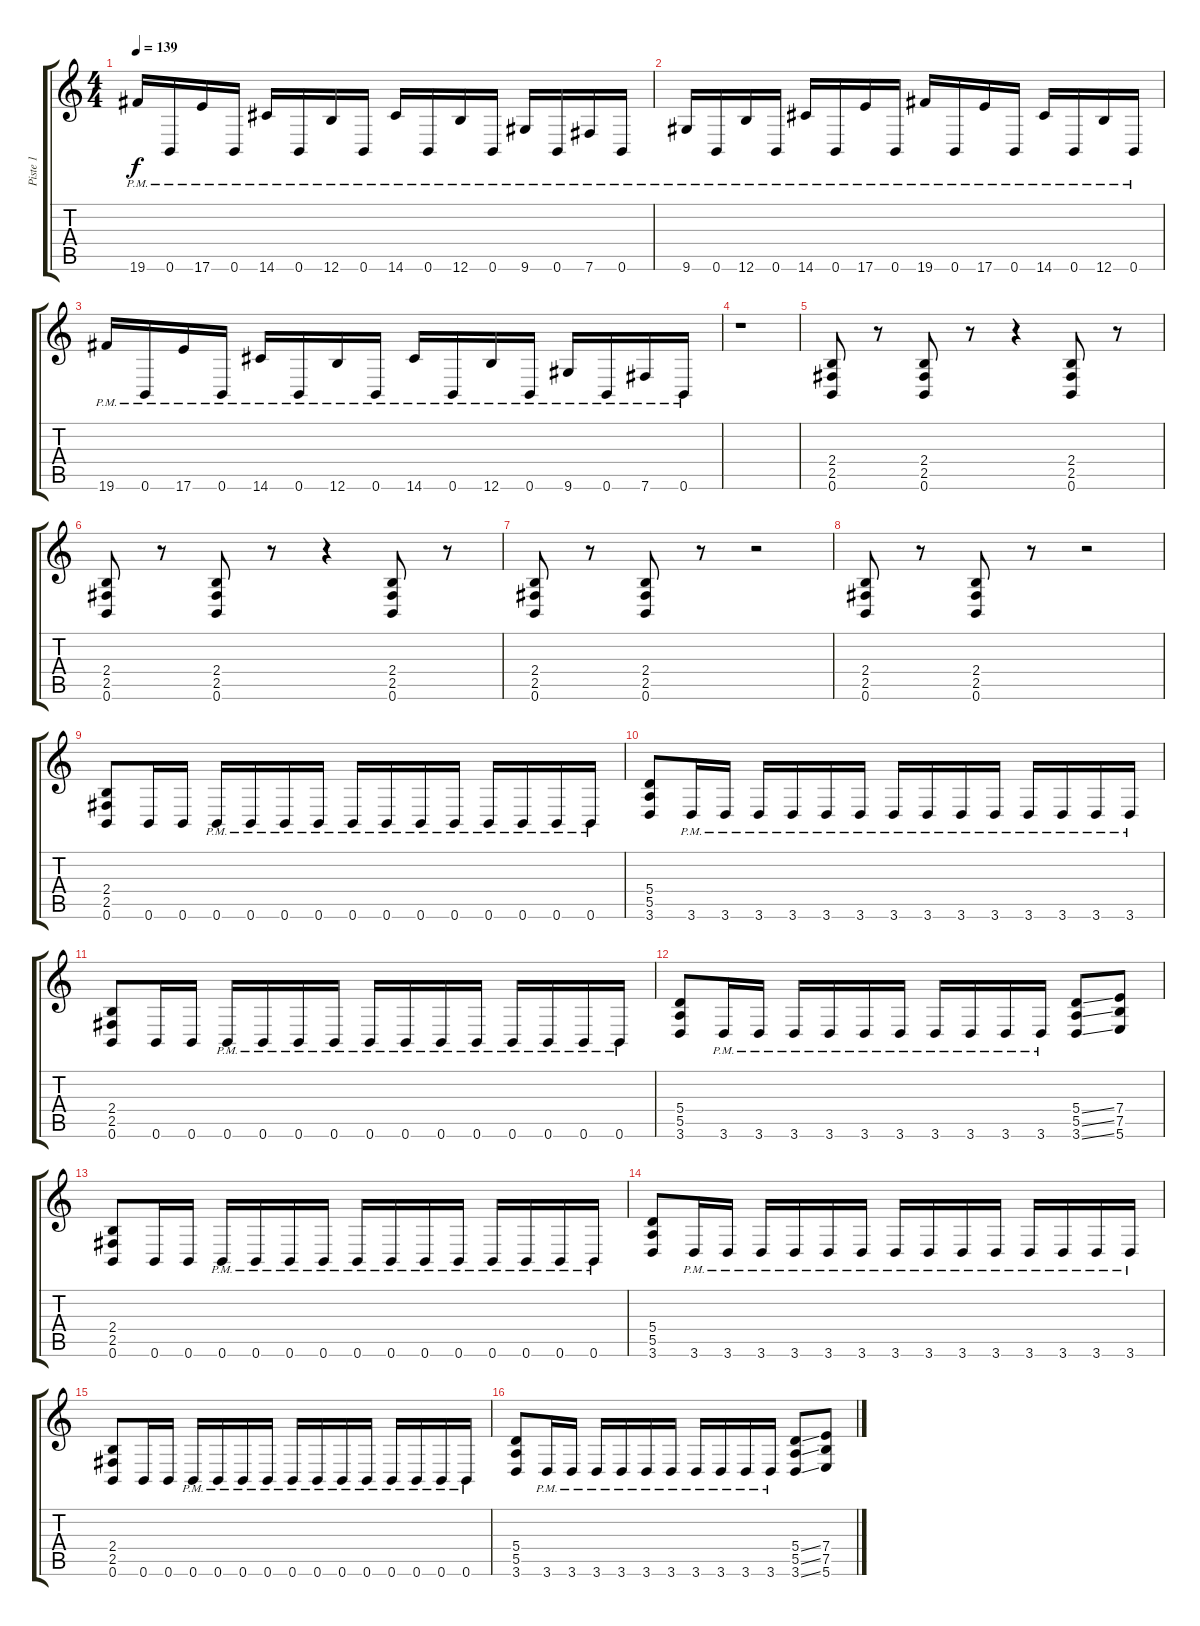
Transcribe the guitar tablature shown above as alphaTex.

\track ("Piste 1" "Piste 1") {instrument distortionguitar}
\staff {score tabs}
\tuning (B3 Gb3 D3 A2 E2 B1) {hide}
\ts (4 4)
\tempo 139
\clef g2
\ks c
19.6{pm}.16{dy f} 0.6{pm}.16 17.6{pm}.16 0.6{pm}.16 14.6{pm}.16 0.6{pm}.16 12.6{pm}.16 0.6{pm}.16 14.6{pm}.16 0.6{pm}.16 12.6{pm}.16 0.6{pm}.16 9.6{pm}.16 0.6{pm}.16 7.6{pm}.16 0.6{pm}.16 |
9.6{pm}.16 0.6{pm}.16 12.6{pm}.16 0.6{pm}.16 14.6{pm}.16 0.6{pm}.16 17.6{pm}.16 0.6{pm}.16 19.6{pm}.16 0.6{pm}.16 17.6{pm}.16 0.6{pm}.16 14.6{pm}.16 0.6{pm}.16 12.6{pm}.16 0.6{pm}.16 |
19.6{pm}.16 0.6{pm}.16 17.6{pm}.16 0.6{pm}.16 14.6{pm}.16 0.6{pm}.16 12.6{pm}.16 0.6{pm}.16 14.6{pm}.16 0.6{pm}.16 12.6{pm}.16 0.6{pm}.16 9.6{pm}.16 0.6{pm}.16 7.6{pm}.16 0.6{pm}.16 |
r.1 |
(2.4 2.5 0.6).8{volume 6 balance 2} r.8 (2.4 2.5 0.6).8 r.8 r.4 (2.4 2.5 0.6).8 r.8 |
(2.4 2.5 0.6).8 r.8 (2.4 2.5 0.6).8 r.8 r.4 (2.4 2.5 0.6).8 r.8 |
(2.4 2.5 0.6).8 r.8 (2.4 2.5 0.6).8 r.8 r.2 |
(2.4 2.5 0.6).8 r.8 (2.4 2.5 0.6).8 r.8 r.2 |
(2.4 2.5 0.6).8{volume 11 balance 2} 0.6.16 0.6.16 0.6{pm}.16 0.6{pm}.16 0.6{pm}.16 0.6{pm}.16 0.6{pm}.16 0.6{pm}.16 0.6{pm}.16 0.6{pm}.16 0.6{pm}.16 0.6{pm}.16 0.6{pm}.16 0.6{pm}.16 |
(5.4 5.5 3.6).8 3.6{pm}.16 3.6{pm}.16 3.6{pm}.16 3.6{pm}.16 3.6{pm}.16 3.6{pm}.16 3.6{pm}.16 3.6{pm}.16 3.6{pm}.16 3.6{pm}.16 3.6{pm}.16 3.6{pm}.16 3.6{pm}.16 3.6{pm}.16 |
(2.4 2.5 0.6).8 0.6.16 0.6.16 0.6{pm}.16 0.6{pm}.16 0.6{pm}.16 0.6{pm}.16 0.6{pm}.16 0.6{pm}.16 0.6{pm}.16 0.6{pm}.16 0.6{pm}.16 0.6{pm}.16 0.6{pm}.16 0.6{pm}.16 |
(5.4 5.5 3.6).8 3.6{pm}.16 3.6{pm}.16 3.6{pm}.16 3.6{pm}.16 3.6{pm}.16 3.6{pm}.16 3.6{pm}.16 3.6{pm}.16 3.6{pm}.16 3.6{pm}.16 (5.4{ss} 5.5{ss} 3.6{ss}).8 (7.4 7.5 5.6).8 |
(2.4 2.5 0.6).8 0.6.16 0.6.16 0.6{pm}.16 0.6{pm}.16 0.6{pm}.16 0.6{pm}.16 0.6{pm}.16 0.6{pm}.16 0.6{pm}.16 0.6{pm}.16 0.6{pm}.16 0.6{pm}.16 0.6{pm}.16 0.6{pm}.16 |
(5.4 5.5 3.6).8 3.6{pm}.16 3.6{pm}.16 3.6{pm}.16 3.6{pm}.16 3.6{pm}.16 3.6{pm}.16 3.6{pm}.16 3.6{pm}.16 3.6{pm}.16 3.6{pm}.16 3.6{pm}.16 3.6{pm}.16 3.6{pm}.16 3.6{pm}.16 |
(2.4 2.5 0.6).8 0.6.16 0.6.16 0.6{pm}.16 0.6{pm}.16 0.6{pm}.16 0.6{pm}.16 0.6{pm}.16 0.6{pm}.16 0.6{pm}.16 0.6{pm}.16 0.6{pm}.16 0.6{pm}.16 0.6{pm}.16 0.6{pm}.16 |
(5.4 5.5 3.6).8 3.6{pm}.16 3.6{pm}.16 3.6{pm}.16 3.6{pm}.16 3.6{pm}.16 3.6{pm}.16 3.6{pm}.16 3.6{pm}.16 3.6{pm}.16 3.6{pm}.16 (5.4{ss} 5.5{ss} 3.6{ss}).8 (7.4 7.5 5.6).8
